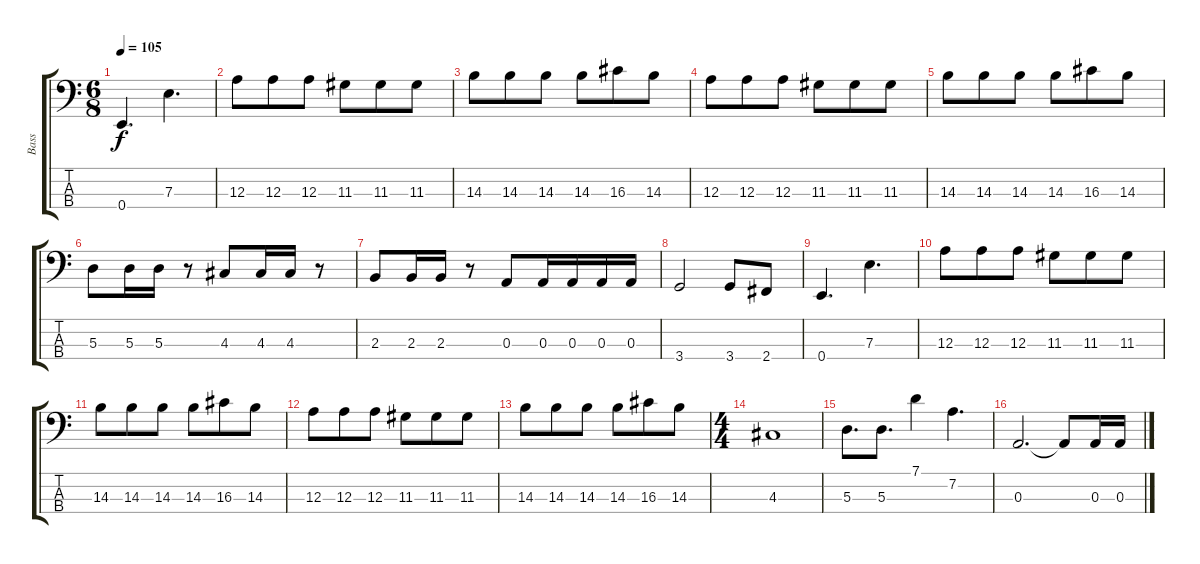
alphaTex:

\track ("Bass" "Bass") {instrument electricbassfinger}
\staff {score tabs}
\tuning (G2 D2 A1 E1) {hide}
\ts (6 8)
\tempo 105
\clef f4
\ks c
0.4.4{d dy f} 7.3.4{d} |
12.3.8 12.3.8 12.3.8 11.3.8 11.3.8 11.3.8 |
14.3.8 14.3.8 14.3.8 14.3.8 16.3.8 14.3.8 |
12.3.8 12.3.8 12.3.8 11.3.8 11.3.8 11.3.8 |
14.3.8 14.3.8 14.3.8 14.3.8 16.3.8 14.3.8 |
5.3.8 5.3.16 5.3.16 r.8 4.3.8 4.3.16 4.3.16 r.8 |
2.3.8 2.3.16 2.3.16 r.8 0.3.8 0.3.16 0.3.16 0.3.16 0.3.16 |
3.4.2 3.4.8 2.4.8 |
0.4.4{d} 7.3.4{d} |
12.3.8 12.3.8 12.3.8 11.3.8 11.3.8 11.3.8 |
14.3.8 14.3.8 14.3.8 14.3.8 16.3.8 14.3.8 |
12.3.8 12.3.8 12.3.8 11.3.8 11.3.8 11.3.8 |
14.3.8 14.3.8 14.3.8 14.3.8 16.3.8 14.3.8 |
\ts (4 4)
4.3.1 |
5.3.8{d} 5.3.8{d} 7.1.4 7.2.4{d} |
0.3.2{d} 0.3{t}.8 0.3.16 0.3.16
